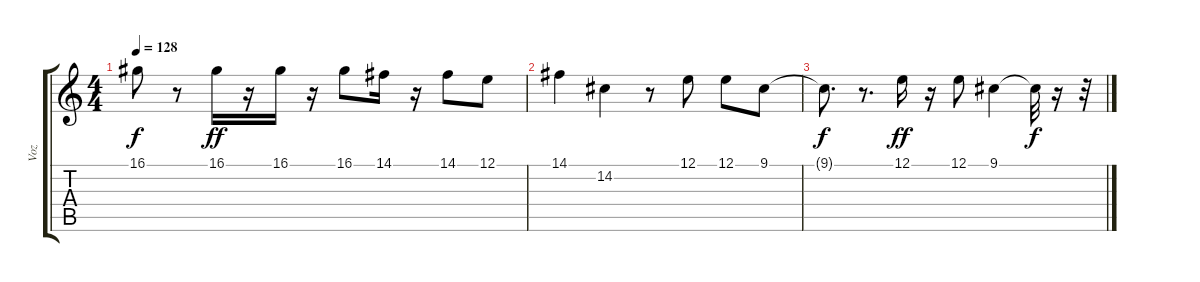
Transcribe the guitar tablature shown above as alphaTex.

\track ("Voz" "Voz") {instrument vibraphone}
\staff {score tabs}
\tuning (E4 B3 G3 D3 A2 E2) {hide}
\ts (4 4)
\tempo 128
\clef g2
\ks c
16.1{t}.8{dy f} r.8 16.1.16{dy ff} r.16 16.1.16 r.16 16.1.8 14.1.16 r.16 14.1.8 12.1.8 |
14.1.4 14.2.4 r.8 12.1.8 12.1.8 9.1.8 |
9.1{t}.8{d dy f} r.8{d} 12.1.16{dy ff} r.16 12.1.8 9.1.4 9.1{t}.32{dy f} r.16 r.32
